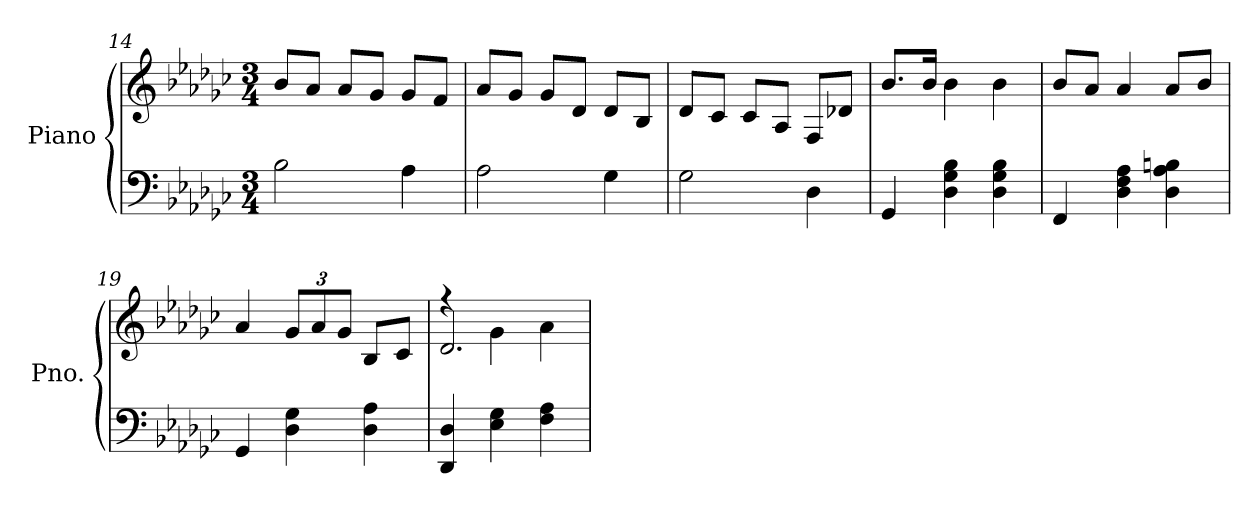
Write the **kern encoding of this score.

**kern	**kern
*part1	*part1
*staff2	*staff1
*I"Piano	*
*I'Pno.	*
*clefF4	*clefG2
*k[b-e-a-d-g-c-]	*k[b-e-a-d-g-c-]
*M3/4	*M3/4
=14	=14
2B-\	8b-/L
.	8a-/J
.	8a-/L
.	8g-/J
4A-\	8g-/L
.	8f/J
=15	=15
2A-\	8a-/L
.	8g-/J
.	8g-/L
.	8d-/J
4G-\	8d-/L
.	8B-/J
=16	=16
2G-\	8d-/L
.	8c-/J
.	8c-/L
.	8A-/J
4D-\	8F/L
.	8d-X/J
=17	=17
4GG-/	8.b-/L
.	16b-/Jk
4D-\ 4G-\ 4B-\	4b-\
4D-\ 4G-\ 4B-\	4b-\
=18	=18
4FF/	8b-/L
.	8a-/J
4D-\ 4F\ 4A-\	4a-/
4D-\ 4A-\ 4Bn\	8a-/L
.	8b-/J
!!LO:LB:g=z
=19	=19
4GG-/	4a-/
*	*Xbrackettup
4D-\ 4G-\	12g-/L
.	12a-/
.	12g-/J
4D-\ 4A-\	8B-/L
.	8c-/J
=20	=20
*	*^
4DD-/ 4D-/	2.d-/	4rff
4E-\ 4G-\	.	4g-\
4F\ 4A-\	.	4a-\
*	*v	*v
=	=
*-	*-
